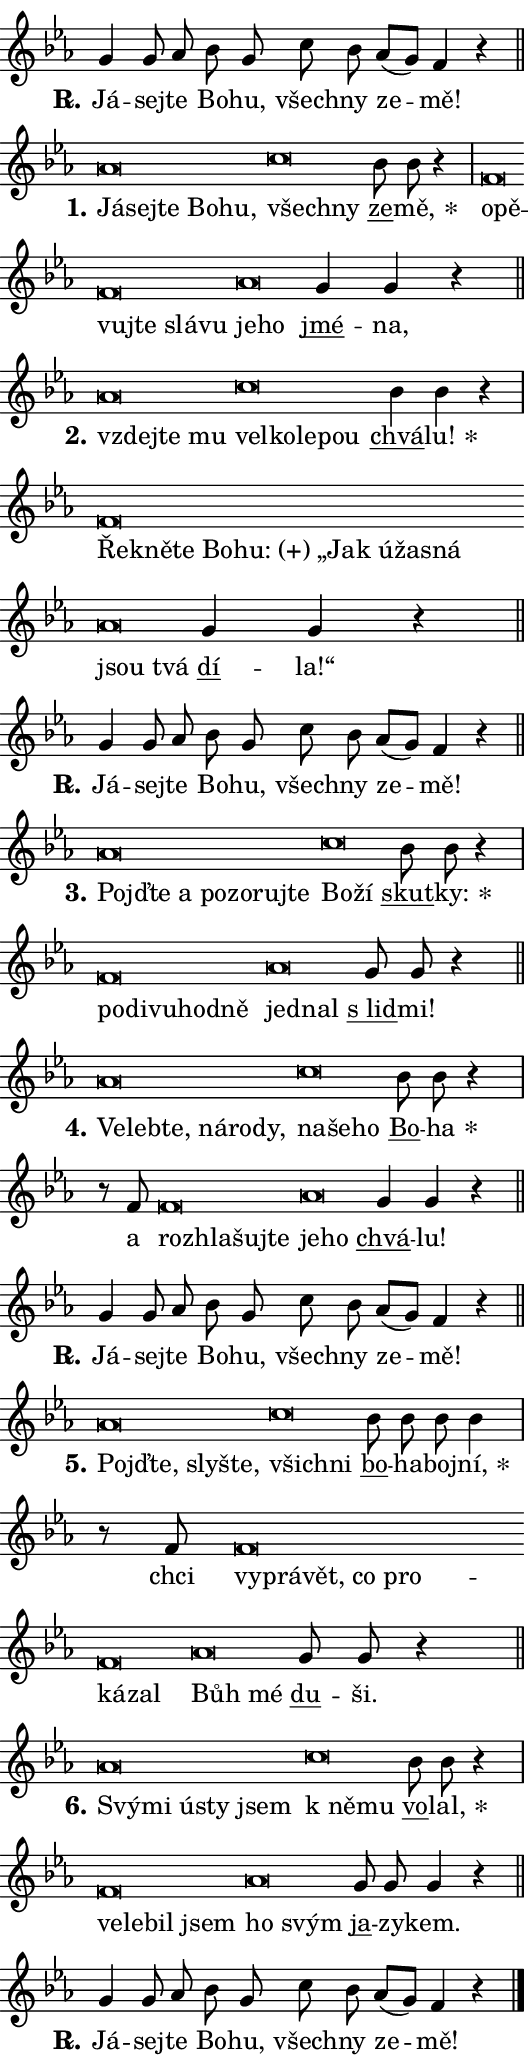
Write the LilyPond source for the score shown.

\version "2.24.0"
\header { tagline = "" }
\paper {
  indent = 0\cm
  top-margin = 0\cm
  right-margin = 0.13\cm % to fit lyric hyphens
  bottom-margin = 0\cm
  left-margin = 0\cm
  paper-width = 9\cm
  page-breaking = #ly:one-page-breaking
  system-system-spacing.basic-distance = #11
  score-system-spacing.basic-distance = #11
  ragged-last = ##f
}


%% Author: Thomas Morley
%% https://lists.gnu.org/archive/html/lilypond-user/2020-05/msg00002.html
#(define (line-position grob)
"Returns position of @var[grob} in current system:
   @code{'start}, if at first time-step
   @code{'end}, if at last time-step
   @code{'middle} otherwise
"
  (let* ((col (ly:item-get-column grob))
         (ln (ly:grob-object col 'left-neighbor))
         (rn (ly:grob-object col 'right-neighbor))
         (col-to-check-left (if (ly:grob? ln) ln col))
         (col-to-check-right (if (ly:grob? rn) rn col))
         (break-dir-left
           (and
             (ly:grob-property col-to-check-left 'non-musical #f)
             (ly:item-break-dir col-to-check-left)))
         (break-dir-right
           (and
             (ly:grob-property col-to-check-right 'non-musical #f)
             (ly:item-break-dir col-to-check-right))))
        (cond ((eqv? 1 break-dir-left) 'start)
              ((eqv? -1 break-dir-right) 'end)
              (else 'middle))))

#(define (tranparent-at-line-position vctor)
  (lambda (grob)
  "Relying on @code{line-position} select the relevant enry from @var{vctor}.
Used to determine transparency,"
    (case (line-position grob)
      ((end) (not (vector-ref vctor 0)))
      ((middle) (not (vector-ref vctor 1)))
      ((start) (not (vector-ref vctor 2))))))

noteHeadBreakVisibility =
#(define-music-function (break-visibility)(vector?)
"Makes @code{NoteHead}s transparent relying on @var{break-visibility}"
#{
  \override NoteHead.transparent =
    #(tranparent-at-line-position break-visibility)
#})

#(define delete-ledgers-for-transparent-note-heads
  (lambda (grob)
    "Reads whether a @code{NoteHead} is transparent.
If so this @code{NoteHead} is removed from @code{'note-heads} from
@var{grob}, which is supposed to be @code{LedgerLineSpanner}.
As a result ledgers are not printed for this @code{NoteHead}"
    (let* ((nhds-array (ly:grob-object grob 'note-heads))
           (nhds-list
             (if (ly:grob-array? nhds-array)
                 (ly:grob-array->list nhds-array)
                 '()))
           ;; Relies on the transparent-property being done before
           ;; Staff.LedgerLineSpanner.after-line-breaking is executed.
           ;; This is fragile ...
           (to-keep
             (remove
               (lambda (nhd)
                 (ly:grob-property nhd 'transparent #f))
               nhds-list)))
      ;; TODO find a better method to iterate over grob-arrays, similiar
      ;; to filter/remove etc for lists
      ;; For now rebuilt from scratch
      (set! (ly:grob-object grob 'note-heads)  '())
      (for-each
        (lambda (nhd)
          (ly:pointer-group-interface::add-grob grob 'note-heads nhd))
        to-keep))))

squashNotes = {
  \override NoteHead.X-extent = #'(-0.2 . 0.2)
  \override NoteHead.Y-extent = #'(-0.75 . 0)
  \override NoteHead.stencil =
    #(lambda (grob)
       (let ((pos (ly:grob-property grob 'staff-position)))
         (begin
           (if (< pos -7) (display "ERROR: Lower brevis then expected\n") (display ""))
           (if (<= pos -6) ly:text-interface::print ly:note-head::print))))
}
unSquashNotes = {
  \revert NoteHead.X-extent
  \revert NoteHead.Y-extent
  \revert NoteHead.stencil
}

hideNotes = \noteHeadBreakVisibility #begin-of-line-visible
unHideNotes = \noteHeadBreakVisibility #all-visible

% work-around for resetting accidentals
% https://lilypond.org/doc/v2.23/Documentation/notation/displaying-rhythms#unmetered-music
cadenzaMeasure = {
  \cadenzaOff
  \partial 1024 s1024
  \cadenzaOn
}

#(define-markup-command (accent layout props text) (markup?)
  "Underline accented syllable"
  (interpret-markup layout props
    #{\markup \override #'(offset . 4.3) \underline { #text }#}))

responsum = \markup \concat {
  "R" \hspace #-1.05 \path #0.1 #'((moveto 0 0.07) (lineto 0.9 0.8)) \hspace #0.05 "."
}

spaceSize = #0.6828661417322834 % exact space size for TeX Gyre Schola

\layout {
  \context {
    \Staff
    \remove "Time_signature_engraver"
    \override LedgerLineSpanner.after-line-breaking = #delete-ledgers-for-transparent-note-heads
  }
  \context {
    \Lyrics {
      \override LyricSpace.minimum-distance = \spaceSize
      \override LyricText.font-name = #"TeX Gyre Schola"
      \override LyricText.font-size = 1
      \override StanzaNumber.font-name = #"TeX Gyre Schola Bold"
      \override StanzaNumber.font-size = 1
    }
  }
  \context {
    \Score 
    \override NoteHead.text =
      #(lambda (grob) 
        (let ((pos (ly:grob-property grob 'staff-position)))
          #{\markup {
            \combine
              \halign #-0.55 \raise #(if (= pos -6) 0 0.5) \override #'(thickness . 2) \draw-line #'(3.2 . 0)
              \musicglyph "noteheads.sM1"
          }#}))
  }
}

% magnetic-lyrics.ily
%
%   written by
%     Jean Abou Samra <jean@abou-samra.fr>
%     Werner Lemberg <wl@gnu.org>
%
%   adapted by
%     Jiri Hon <jiri.hon@gmail.com>
%
% Version 2022-Apr-15

% https://www.mail-archive.com/lilypond-user@gnu.org/msg149350.html

#(define (Left_hyphen_pointer_engraver context)
   "Collect syllable-hyphen-syllable occurrences in lyrics and store
them in properties.  This engraver only looks to the left.  For
example, if the lyrics input is @code{foo -- bar}, it does the
following.

@itemize @bullet
@item
Set the @code{text} property of the @code{LyricHyphen} grob between
@q{foo} and @q{bar} to @code{foo}.

@item
Set the @code{left-hyphen} property of the @code{LyricText} grob with
text @q{foo} to the @code{LyricHyphen} grob between @q{foo} and
@q{bar}.
@end itemize

Use this auxiliary engraver in combination with the
@code{lyric-@/text::@/apply-@/magnetic-@/offset!} hook."
   (let ((hyphen #f)
         (text #f))
     (make-engraver
      (acknowledgers
       ((lyric-syllable-interface engraver grob source-engraver)
        (set! text grob)))
      (end-acknowledgers
       ((lyric-hyphen-interface engraver grob source-engraver)
        ;(when (not (grob::has-interface grob 'lyric-space-interface))
          (set! hyphen grob)));)
      ((stop-translation-timestep engraver)
       (when (and text hyphen)
         (ly:grob-set-object! text 'left-hyphen hyphen))
       (set! text #f)
       (set! hyphen #f)))))

#(define (lyric-text::apply-magnetic-offset! grob)
   "If the space between two syllables is less than the value in
property @code{LyricText@/.details@/.squash-threshold}, move the right
syllable to the left so that it gets concatenated with the left
syllable.

Use this function as a hook for
@code{LyricText@/.after-@/line-@/breaking} if the
@code{Left_@/hyphen_@/pointer_@/engraver} is active."
   (let ((hyphen (ly:grob-object grob 'left-hyphen #f)))
     (when hyphen
       (let ((left-text (ly:spanner-bound hyphen LEFT)))
         (when (grob::has-interface left-text 'lyric-syllable-interface)
           (let* ((common (ly:grob-common-refpoint grob left-text X))
                  (this-x-ext (ly:grob-extent grob common X))
                  (left-x-ext
                   (begin
                     ;; Trigger magnetism for left-text.
                     (ly:grob-property left-text 'after-line-breaking)
                     (ly:grob-extent left-text common X)))
                  ;; `delta` is the gap width between two syllables.
                  (delta (- (interval-start this-x-ext)
                            (interval-end left-x-ext)))
                  (details (ly:grob-property grob 'details))
                  (threshold (assoc-get 'squash-threshold details 0.2)))
             (when (< delta threshold)
               (let* (;; We have to manipulate the input text so that
                      ;; ligatures crossing syllable boundaries are not
                      ;; disabled.  For languages based on the Latin
                      ;; script this is essentially a beautification.
                      ;; However, for non-Western scripts it can be a
                      ;; necessity.
                      (lt (ly:grob-property left-text 'text))
                      (rt (ly:grob-property grob 'text))
                      (is-space (grob::has-interface hyphen 'lyric-space-interface))
                      (space (if is-space " " ""))
                      (extra-delta (if is-space spaceSize 0))
                      ;; Append new syllable.
                      (ltrt-space (if (and (string? lt) (string? rt))
                                (string-append lt space rt)
                                (make-concat-markup (list lt space rt))))
                      ;; Right-align `ltrt` to the right side.
                      (ltrt-space-markup (grob-interpret-markup
                               grob
                               (make-translate-markup
                                (cons (interval-length this-x-ext) 0)
                                (make-right-align-markup ltrt-space)))))
                 (begin
                   ;; Don't print `left-text`.
                   (ly:grob-set-property! left-text 'stencil #f)
                   ;; Set text and stencil (which holds all collected
                   ;; syllables so far) and shift it to the left.
                   (ly:grob-set-property! grob 'text ltrt-space)
                   (ly:grob-set-property! grob 'stencil ltrt-space-markup)
                   (ly:grob-translate-axis! grob (- (- delta extra-delta)) X))))))))))


#(define (lyric-hyphen::displace-bounds-first grob)
   ;; Make very sure this callback isn't triggered too early.
   (let ((left (ly:spanner-bound grob LEFT))
         (right (ly:spanner-bound grob RIGHT)))
     (ly:grob-property left 'after-line-breaking)
     (ly:grob-property right 'after-line-breaking)
     (ly:lyric-hyphen::print grob)))

squashThreshold = #0.4

\layout {
  \context {
    \Lyrics
    \consists #Left_hyphen_pointer_engraver
    \override LyricText.after-line-breaking =
      #lyric-text::apply-magnetic-offset!
    \override LyricHyphen.stencil = #lyric-hyphen::displace-bounds-first
    \override LyricText.details.squash-threshold = \squashThreshold
    \override LyricHyphen.minimum-distance = 0
    \override LyricHyphen.minimum-length = \squashThreshold
  }
}

squashText = \override LyricText.details.squash-threshold = 9999
unSquashText = \override LyricText.details.squash-threshold = \squashThreshold

leftText = \override LyricText.self-alignment-X = #LEFT
unLeftText = \revert LyricText.self-alignment-X

starOffset = #(lambda (grob) 
                (let ((x_offset (ly:self-alignment-interface::aligned-on-x-parent grob)))
                  (if (= x_offset 0) 0 (+ x_offset 1.2))))

star = #(define-music-function (syllable)(string?)
"Append star separator at the end of a syllable"
#{
  \once \override LyricText.X-offset = #starOffset
  \lyricmode { \markup {
    #syllable
    \override #'((font-name . "TeX Gyre Schola Bold")) \hspace #0.2 \lower #0.65 \larger "*"
  } }
#})

starAccent = #(define-music-function (syllable)(string?)
"Append star separator at the end of a syllable and make accent"
#{
  \once \override LyricText.X-offset = #starOffset
  \lyricmode { \markup {
    \accent #syllable
    \override #'((font-name . "TeX Gyre Schola Bold")) \hspace #0.2 \lower #0.65 \larger "*"
  } }
#})

breath = #(define-music-function (syllable)(string?)
"Append breathing indicator at the end of a syllable"
#{
  \lyricmode { \markup { #syllable "+" } }
#})

optionalBreath = #(define-music-function (syllable)(string?)
"Append optional breathing indicator at the end of a syllable"
#{
  \lyricmode { \markup { #syllable "(+)" } }
#})


\score {
    <<
        \new Voice = "melody" { \cadenzaOn \key es \major \relative { g'4 g8 as bes g \bar "" c bes as[( g)] f4 r \cadenzaMeasure \bar "||" \break } }
        \new Lyrics \lyricsto "melody" { \lyricmode { \set stanza = \responsum
Já -- sej -- te Bo -- hu, všech -- ny ze -- mě! } }
    >>
    \layout {}
}

\score {
    <<
        \new Voice = "melody" { \cadenzaOn \key es \major \relative { \squashNotes as'\breve*1/16 \hideNotes \breve*1/16 \bar "" \breve*1/16 \bar "" \breve*1/16 \breve*1/16 \bar "" \unHideNotes \unSquashNotes \squashNotes c\breve*1/16 \hideNotes \breve*1/16 \bar "" \unHideNotes \unSquashNotes \bar "" bes8 bes r4 \cadenzaMeasure \bar "|" \squashNotes f\breve*1/16 \hideNotes \breve*1/16 \bar "" \breve*1/16 \bar "" \breve*1/16 \bar "" \breve*1/16 \breve*1/16 \bar "" \unHideNotes \unSquashNotes \squashNotes as\breve*1/16 \hideNotes \breve*1/16 \bar "" \unHideNotes \unSquashNotes \bar "" g4 g r \cadenzaMeasure \bar "||" \break } }
        \new Lyrics \lyricsto "melody" { \lyricmode { \set stanza = "1."
\leftText Já -- \squashText sej -- te Bo -- hu, \unSquashText všech -- \squashText ny \unLeftText \unSquashText \markup \accent ze -- \star mě, \leftText o -- \squashText pě -- vuj -- te slá -- vu \unSquashText je -- \squashText ho \unLeftText \unSquashText \markup \accent jmé -- na, } }
    >>
    \layout {}
}

\score {
    <<
        \new Voice = "melody" { \cadenzaOn \key es \major \relative { \squashNotes as'\breve*1/16 \hideNotes \breve*1/16 \breve*1/16 \bar "" \unHideNotes \unSquashNotes \squashNotes c\breve*1/16 \hideNotes \breve*1/16 \bar "" \breve*1/16 \breve*1/16 \bar "" \unHideNotes \unSquashNotes \bar "" bes4 bes r \cadenzaMeasure \bar "|" \squashNotes f\breve*1/16 \hideNotes \breve*1/16 \bar "" \breve*1/16 \bar "" \breve*1/16 \bar "" \breve*1/16 \bar "" \breve*1/16 \bar "" \breve*1/16 \bar "" \breve*1/16 \breve*1/16 \bar "" \unHideNotes \unSquashNotes \squashNotes as\breve*1/16 \hideNotes \breve*1/16 \bar "" \unHideNotes \unSquashNotes \bar "" g4 g r \cadenzaMeasure \bar "||" \break } }
        \new Lyrics \lyricsto "melody" { \lyricmode { \set stanza = "2."
\leftText vzdej -- \squashText te mu \unSquashText vel -- \squashText ko -- le -- pou \unLeftText \unSquashText \markup \accent chvá -- \star lu! \leftText Ře -- \squashText kně -- te Bo -- \optionalBreath hu: „Jak ú -- ža -- sná \unSquashText jsou \squashText tvá \unLeftText \unSquashText \markup \accent dí -- la!“ } }
    >>
    \layout {}
}

\score {
    <<
        \new Voice = "melody" { \cadenzaOn \key es \major \relative { g'4 g8 as bes g \bar "" c bes as[( g)] f4 r \cadenzaMeasure \bar "||" \break } }
        \new Lyrics \lyricsto "melody" { \lyricmode { \set stanza = \responsum
Já -- sej -- te Bo -- hu, všech -- ny ze -- mě! } }
    >>
    \layout {}
}

\score {
    <<
        \new Voice = "melody" { \cadenzaOn \key es \major \relative { \squashNotes as'\breve*1/16 \hideNotes \breve*1/16 \bar "" \breve*1/16 \bar "" \breve*1/16 \bar "" \breve*1/16 \bar "" \breve*1/16 \breve*1/16 \bar "" \unHideNotes \unSquashNotes \squashNotes c\breve*1/16 \hideNotes \breve*1/16 \bar "" \unHideNotes \unSquashNotes \bar "" bes8 bes r4 \cadenzaMeasure \bar "|" \squashNotes f\breve*1/16 \hideNotes \breve*1/16 \bar "" \breve*1/16 \bar "" \breve*1/16 \breve*1/16 \bar "" \unHideNotes \unSquashNotes \squashNotes as\breve*1/16 \hideNotes \breve*1/16 \bar "" \unHideNotes \unSquashNotes \bar "" g8 g r4 \cadenzaMeasure \bar "||" \break } }
        \new Lyrics \lyricsto "melody" { \lyricmode { \set stanza = "3."
\leftText Pojď -- \squashText te a po -- zo -- ruj -- te \unSquashText Bo -- \squashText ží \unLeftText \unSquashText \markup \accent skut -- \star ky: \leftText po -- \squashText di -- vu -- hod -- ně \unSquashText jed -- \squashText nal \unLeftText \unSquashText \markup \accent "s lid" -- mi! } }
    >>
    \layout {}
}

\score {
    <<
        \new Voice = "melody" { \cadenzaOn \key es \major \relative { \squashNotes as'\breve*1/16 \hideNotes \breve*1/16 \bar "" \breve*1/16 \bar "" \breve*1/16 \bar "" \breve*1/16 \breve*1/16 \bar "" \unHideNotes \unSquashNotes \squashNotes c\breve*1/16 \hideNotes \breve*1/16 \breve*1/16 \bar "" \unHideNotes \unSquashNotes \bar "" bes8 bes r4 \cadenzaMeasure \bar "|" r8 f8 \squashNotes f\breve*1/16 \hideNotes \breve*1/16 \bar "" \breve*1/16 \breve*1/16 \bar "" \unHideNotes \unSquashNotes \squashNotes as\breve*1/16 \hideNotes \breve*1/16 \bar "" \unHideNotes \unSquashNotes \bar "" g4 g r \cadenzaMeasure \bar "||" \break } }
        \new Lyrics \lyricsto "melody" { \lyricmode { \set stanza = "4."
\leftText Ve -- \squashText leb -- te, ná -- ro -- dy, \unSquashText na -- \squashText še -- ho \unLeftText \unSquashText \markup \accent Bo -- \star ha a \leftText roz -- \squashText hla -- šuj -- te \unSquashText je -- \squashText ho \unLeftText \unSquashText \markup \accent chvá -- lu! } }
    >>
    \layout {}
}

\score {
    <<
        \new Voice = "melody" { \cadenzaOn \key es \major \relative { g'4 g8 as bes g \bar "" c bes as[( g)] f4 r \cadenzaMeasure \bar "||" \break } }
        \new Lyrics \lyricsto "melody" { \lyricmode { \set stanza = \responsum
Já -- sej -- te Bo -- hu, všech -- ny ze -- mě! } }
    >>
    \layout {}
}

\score {
    <<
        \new Voice = "melody" { \cadenzaOn \key es \major \relative { \squashNotes as'\breve*1/16 \hideNotes \breve*1/16 \bar "" \breve*1/16 \breve*1/16 \bar "" \unHideNotes \unSquashNotes \squashNotes c\breve*1/16 \hideNotes \breve*1/16 \bar "" \unHideNotes \unSquashNotes \bar "" bes8 bes bes bes4 \cadenzaMeasure \bar "|" r8 f8 \squashNotes f\breve*1/16 \hideNotes \breve*1/16 \bar "" \breve*1/16 \bar "" \breve*1/16 \bar "" \breve*1/16 \bar "" \breve*1/16 \breve*1/16 \bar "" \unHideNotes \unSquashNotes \squashNotes as\breve*1/16 \hideNotes \breve*1/16 \bar "" \unHideNotes \unSquashNotes \bar "" g8 g r4 \cadenzaMeasure \bar "||" \break } }
        \new Lyrics \lyricsto "melody" { \lyricmode { \set stanza = "5."
\leftText Pojď -- \squashText te, sly -- šte, \unSquashText všich -- \squashText ni \unLeftText \unSquashText \markup \accent bo -- ha -- boj -- \star ní, chci \leftText vy -- \squashText prá -- vět, co pro -- ká -- zal \unSquashText Bůh \squashText mé \unLeftText \unSquashText \markup \accent du -- ši. } }
    >>
    \layout {}
}

\score {
    <<
        \new Voice = "melody" { \cadenzaOn \key es \major \relative { \squashNotes as'\breve*1/16 \hideNotes \breve*1/16 \bar "" \breve*1/16 \bar "" \breve*1/16 \breve*1/16 \bar "" \unHideNotes \unSquashNotes \squashNotes c\breve*1/16 \hideNotes \breve*1/16 \bar "" \unHideNotes \unSquashNotes \bar "" bes8 bes r4 \cadenzaMeasure \bar "|" \squashNotes f\breve*1/16 \hideNotes \breve*1/16 \bar "" \breve*1/16 \breve*1/16 \bar "" \unHideNotes \unSquashNotes \squashNotes as\breve*1/16 \hideNotes \breve*1/16 \bar "" \unHideNotes \unSquashNotes \bar "" g8 g g4 r \cadenzaMeasure \bar "||" \break } }
        \new Lyrics \lyricsto "melody" { \lyricmode { \set stanza = "6."
\leftText Svý -- \squashText mi ú -- sty jsem \unSquashText "k ně" -- \squashText mu \unLeftText \unSquashText \markup \accent vo -- \star lal, \leftText ve -- \squashText le -- bil jsem \unSquashText ho \squashText svým \unLeftText \unSquashText \markup \accent ja -- zy -- kem. } }
    >>
    \layout {}
}

\score {
    <<
        \new Voice = "melody" { \cadenzaOn \key es \major \relative { g'4 g8 as bes g \bar "" c bes as[( g)] f4 r \cadenzaMeasure \bar "||" \break } \bar "|." }
        \new Lyrics \lyricsto "melody" { \lyricmode { \set stanza = \responsum
Já -- sej -- te Bo -- hu, všech -- ny ze -- mě! } }
    >>
    \layout {}
}
